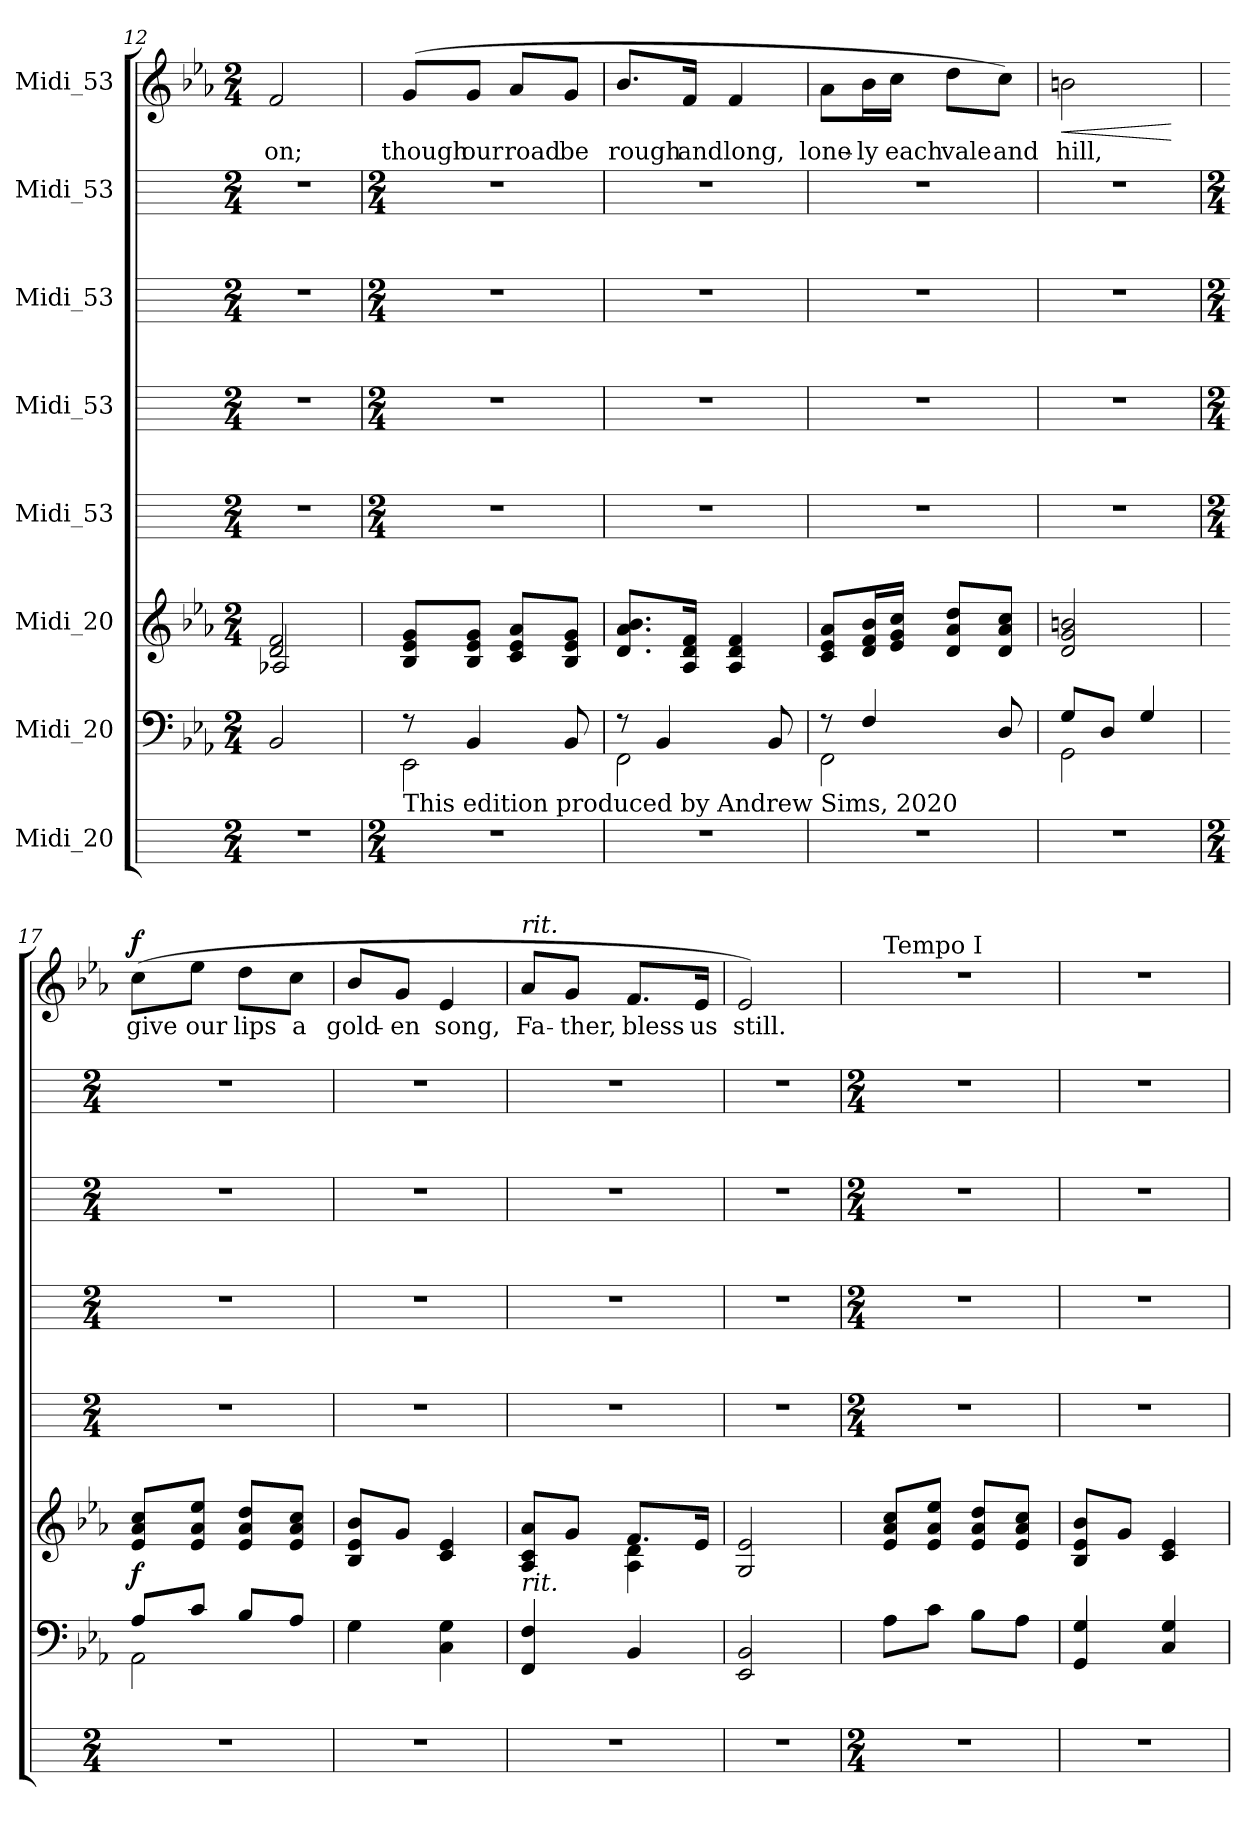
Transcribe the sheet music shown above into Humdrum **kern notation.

**kern	**kern	**dynam	**kern	**kern	**kern	**kern	**kern	**kern	**text	**dynam
*part8	*part7	*part7	*part6	*part5	*part4	*part3	*part2	*part1	*part1	*part1
*staff8	*staff7	*staff7	*staff6	*staff5	*staff4	*staff3	*staff2	*staff1	*staff1	*staff1
*I"Midi_20	*I"Midi_20	*	*I"Midi_20	*I"Midi_53	*I"Midi_53	*I"Midi_53	*I"Midi_53	*I"Midi_53	*	*
*	*clefF4	*	*clefG2	*	*	*	*	*clefG2	*	*
*	*k[b-e-a-]	*	*k[b-e-a-]	*	*	*	*	*k[b-e-a-]	*	*
*	*E-:	*	*E-:	*	*	*	*	*E-:	*	*
*M2/4	*M2/4	*	*M2/4	*M2/4	*M2/4	*M2/4	*M2/4	*M2/4	*	*
=12	=12	=12	=12	=12	=12	=12	=12	=12	=12	=12
*	*^	*	*^	*	*	*	*	*	*	*
!	!	!	!	!	!	!	!	!	!	!	!LO:LY:b	!
2r	2BB-/	2ryy	.	2d/ 2f/	2A-X/	2r	2r	2r	2r	2f	on;	.
!!LO:LB:g=z
=13	=13	=13	=13	=13	=13	=13	=13	=13	=13	=13	=13	=13
*M2/4	*	*	*	*	*	*M2/4	*M2/4	*M2/4	*M2/4	*	*	*
!	!LO:TX:b:t=This edition produced by Andrew Sims, 2020	!	!	!	!	!	!	!	!	!	!	!
!	!	!	!	!	!	!	!	!	!	!	!LO:LY:b	!
2r	8r	2EE-\	.	8B-/ 8e-/ 8g/L	2ryy	2r	2r	2r	2r	(>8g/L	though	.
!	!	!	!	!	!	!	!	!	!	!	!LO:LY:b	!
.	4BB-/	.	.	8B-/ 8e-/ 8g/J	.	.	.	.	.	8g/J	our	.
!	!	!	!	!	!	!	!	!	!	!	!LO:LY:b	!
.	.	.	.	8c/ 8e-/ 8a-/L	.	.	.	.	.	8a-/L	road	.
!	!	!	!	!	!	!	!	!	!	!	!LO:LY:b	!
.	8BB-/	.	.	8B-/ 8e-/ 8g/J	.	.	.	.	.	8g/J	be	.
=14	=14	=14	=14	=14	=14	=14	=14	=14	=14	=14	=14	=14
!	!	!	!	!	!	!	!	!	!	!	!LO:LY:b	!
2r	8r	2FF\	.	8.d/ 8.a-/ 8.b-/L	2ryy	2r	2r	2r	2r	8.b-/L	rough	.
.	4BB-/	.	.	.	.	.	.	.	.	.	.	.
!	!	!	!	!	!	!	!	!	!	!	!LO:LY:b	!
.	.	.	.	16A-/ 16d/ 16f/J	.	.	.	.	.	16f/Jk	and	.
!	!	!	!	!	!	!	!	!	!	!	!LO:LY:b	!
.	.	.	.	4A-/ 4d/ 4f/	.	.	.	.	.	4f	long,	.
.	8BB-/	.	.	.	.	.	.	.	.	.	.	.
=15	=15	=15	=15	=15	=15	=15	=15	=15	=15	=15	=15	=15
!	!	!	!	!	!	!	!	!	!	!	!LO:LY:b	!
2r	8r	2FF\	.	8c/ 8e-/ 8a-/L	2ryy	2r	2r	2r	2r	8a-\L	lone-	.
!	!	!	!	!	!	!	!	!	!	!	!LO:LY:b	!
.	4F/	.	.	16d/ 16f/ 16b-/L	.	.	.	.	.	16b-\L	-ly	.
!	!	!	!	!	!	!	!	!	!	!	!LO:LY:b	!
.	.	.	.	16e-/ 16g/ 16cc/JJ	.	.	.	.	.	16cc\JJ	each	.
!	!	!	!	!	!	!	!	!	!	!	!LO:LY:b	!
.	.	.	.	8d/ 8a-/ 8dd/L	.	.	.	.	.	8dd\L	vale	.
!	!	!	!	!	!	!	!	!	!	!	!LO:LY:b	!
.	8D/	.	.	8d/ 8a-/ 8cc/J	.	.	.	.	.	8cc\J)	and	.
=16	=16	=16	=16	=16	=16	=16	=16	=16	=16	=16	=16	=16
!	!	!	!	!	!	!	!	!	!	!	!LO:LY:b	!LO:HP:b
2r	8G/L	2GG\	.	2d/ 2g/ 2bn/	2ryy	2r	2r	2r	2r	2bn	hill,	<
.	8D/J	.	.	.	.	.	.	.	.	.	.	.
.	4G/	.	.	.	.	.	.	.	.	.	.	.
*	*v	*v	*	*	*	*	*	*	*	*	*	*
*	*	*	*v	*v	*	*	*	*	*	*	*
.	.	.	.	.	.	.	.	.	.	[
!!LO:LB:g=z
=17	=17	=17	=17	=17	=17	=17	=17	=17	=17	=17
*M2/4	*	*	*	*M2/4	*M2/4	*M2/4	*M2/4	*	*	*
*	*^	*	*^	*	*	*	*	*	*	*
!	!	!	!LO:DY:a	!	!	!	!	!	!	!	!LO:LY:b	!LO:DY:a
2r	8A-/L	2AA-\	f	8e-/ 8a-/ 8cc/L	2ryy	2r	2r	2r	2r	(>8cc\L	give	f
!	!	!	!	!	!	!	!	!	!	!	!LO:LY:b	!
.	8c/J	.	.	8e-/ 8a-/ 8ee-/J	.	.	.	.	.	8ee-\J	our	.
!	!	!	!	!	!	!	!	!	!	!	!LO:LY:b	!
.	8B-/L	.	.	8e-/ 8a-/ 8dd/L	.	.	.	.	.	8dd\L	lips	.
!	!	!	!	!	!	!	!	!	!	!	!LO:LY:b	!
.	8A-/J	.	.	8e-/ 8a-/ 8cc/J	.	.	.	.	.	8cc\J	a	.
=18	=18	=18	=18	=18	=18	=18	=18	=18	=18	=18	=18	=18
!	!	!	!	!	!	!	!	!	!	!	!LO:LY:b	!
2r	4G\	2ryy	.	8B-/ 8e-/ 8b-/L	2ryy	2r	2r	2r	2r	8b-/L	gold-	.
!	!	!	!	!	!	!	!	!	!	!	!LO:LY:b	!
.	.	.	.	8g/J	.	.	.	.	.	8g/J	-en	.
!	!	!	!	!	!	!	!	!	!	!	!LO:LY:b	!
.	4C\ 4G\	.	.	4c/ 4e-/	.	.	.	.	.	4e-	song,	.
=19	=19	=19	=19	=19	=19	=19	=19	=19	=19	=19	=19	=19
!	!	!	!	!	!	!	!	!	!	!LO:TX:a:i:t=rit.	!	!
!	!LO:TX:a:i:t=rit.	!	!	!	!	!	!	!	!	!	!	!
!	!	!	!	!	!	!	!	!	!	!	!LO:LY:b	!
2r	4FF/ 4F/	2ryy	.	8A-/ 8c/ 8a-/L	4ryy	2r	2r	2r	2r	8a-/L	Fa-	.
!	!	!	!	!	!	!	!	!	!	!	!LO:LY:b	!
.	.	.	.	8g/J	.	.	.	.	.	8g/J	-ther,	.
!	!	!	!	!	!	!	!	!	!	!	!LO:LY:b	!
.	4BB-/	.	.	8.f/L	4A-\ 4d\	.	.	.	.	8.f/L	bless	.
!	!	!	!	!	!	!	!	!	!	!	!LO:LY:b	!
.	.	.	.	16e-/J	.	.	.	.	.	16e-/Jk	us	.
=20	=20	=20	=20	=20	=20	=20	=20	=20	=20	=20	=20	=20
!	!	!	!	!	!	!	!	!	!	!	!LO:LY:b	!
2r	2EE-/ 2BB-/	2ryy	.	2G/ 2e-/	2ryy	2r	2r	2r	2r	2e-)	still.	.
!!LO:LB:g=z
=21	=21	=21	=21	=21	=21	=21	=21	=21	=21	=21	=21	=21
*M2/4	*	*	*	*	*	*M2/4	*M2/4	*M2/4	*M2/4	*	*	*
!	!	!	!	!	!	!	!	!	!	!LO:TX:a:t=Tempo I	!	!
!	!	!	!	!	!LO:N:vis=1	!	!	!	!	!LO:N:vis=1	!	!
2r	8A-\L	2ryy	.	8e-/ 8a-/ 8cc/L	2ryy	2r	2r	2r	2r	2r	.	.
.	8c\J	.	.	8e-/ 8a-/ 8ee-/J	.	.	.	.	.	.	.	.
.	8B-\L	.	.	8e-/ 8a-/ 8dd/L	.	.	.	.	.	.	.	.
.	8A-\J	.	.	8e-/ 8a-/ 8cc/J	.	.	.	.	.	.	.	.
=22	=22	=22	=22	=22	=22	=22	=22	=22	=22	=22	=22	=22
!	!	!	!	!	!LO:N:vis=1	!	!	!	!	!LO:N:vis=1	!	!
2r	4GG/ 4G/	2ryy	.	8B-/ 8e-/ 8b-/L	2ryy	2r	2r	2r	2r	2r	.	.
.	.	.	.	8g/J	.	.	.	.	.	.	.	.
.	4C/ 4G/	.	.	4c/ 4e-/	.	.	.	.	.	.	.	.
*	*v	*v	*	*	*	*	*	*	*	*	*	*
*	*	*	*v	*v	*	*	*	*	*	*	*
=	=	=	=	=	=	=	=	=	=	=
*-	*-	*-	*-	*-	*-	*-	*-	*-	*-	*-
